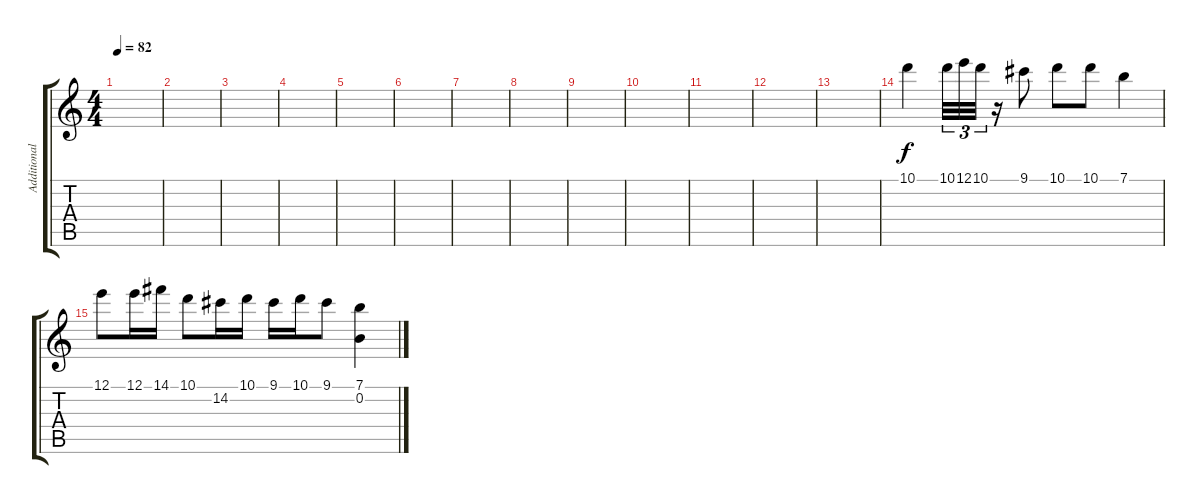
\track ("Additional Acoustic lead" "Additional") {instrument acousticguitarsteel}
\staff {score tabs}
\tuning (E4 B3 G3 D3 A2 E2) {hide}
\ts (4 4)
\tempo 82
\clef g2
\ks c
|
|
|
|
|
|
|
|
|
|
|
|
|
10.1.4 10.1.32{tu (3 2)} 12.1.32{tu (3 2)} 10.1.32{tu (3 2)} r.16 9.1.8 10.1.8 10.1.8 7.1.4 |
12.1.8 12.1.16 14.1.16 10.1.8 14.2.16 10.1.16 9.1.16 10.1.16 9.1.8 (7.1 0.2).4
